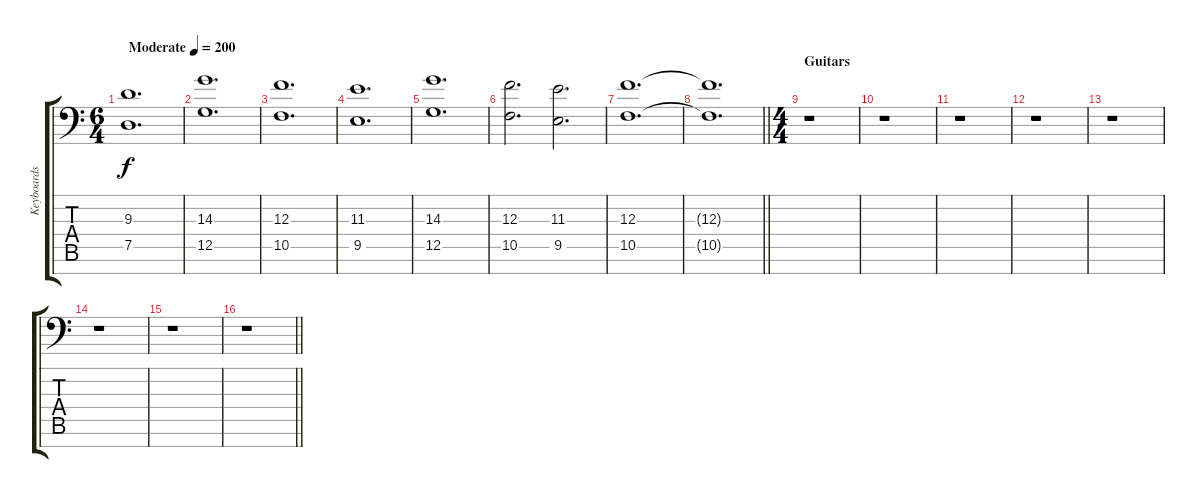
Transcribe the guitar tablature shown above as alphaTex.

\track ("Keyboards" "Keyboards") {instrument choiraahs}
\staff {score tabs}
\tuning (D4 A3 F3 C3 G2 D2 A1) {hide}
\ts (6 4)
\tempo (200 "Moderate")
\clef f4
\ks c
(9.3 7.5).1{d dy f volume 6 instrument choiraahs} |
(14.3 12.5).1{d} |
(12.3 10.5).1{d} |
(11.3 9.5).1{d volume 10} |
(14.3 12.5).1{d} |
(12.3 10.5).2{d} (11.3 9.5).2{d} |
(12.3 10.5).1{d} |
\barLineRight lightlight
(12.3{t} 10.5{t}).1{d} |
\ts (4 4)
\section ("" "Guitars")
r.1 |
r.1 |
r.1 |
r.1 |
r.1 |
r.1 |
r.1 |
\barLineRight lightlight
r.1
